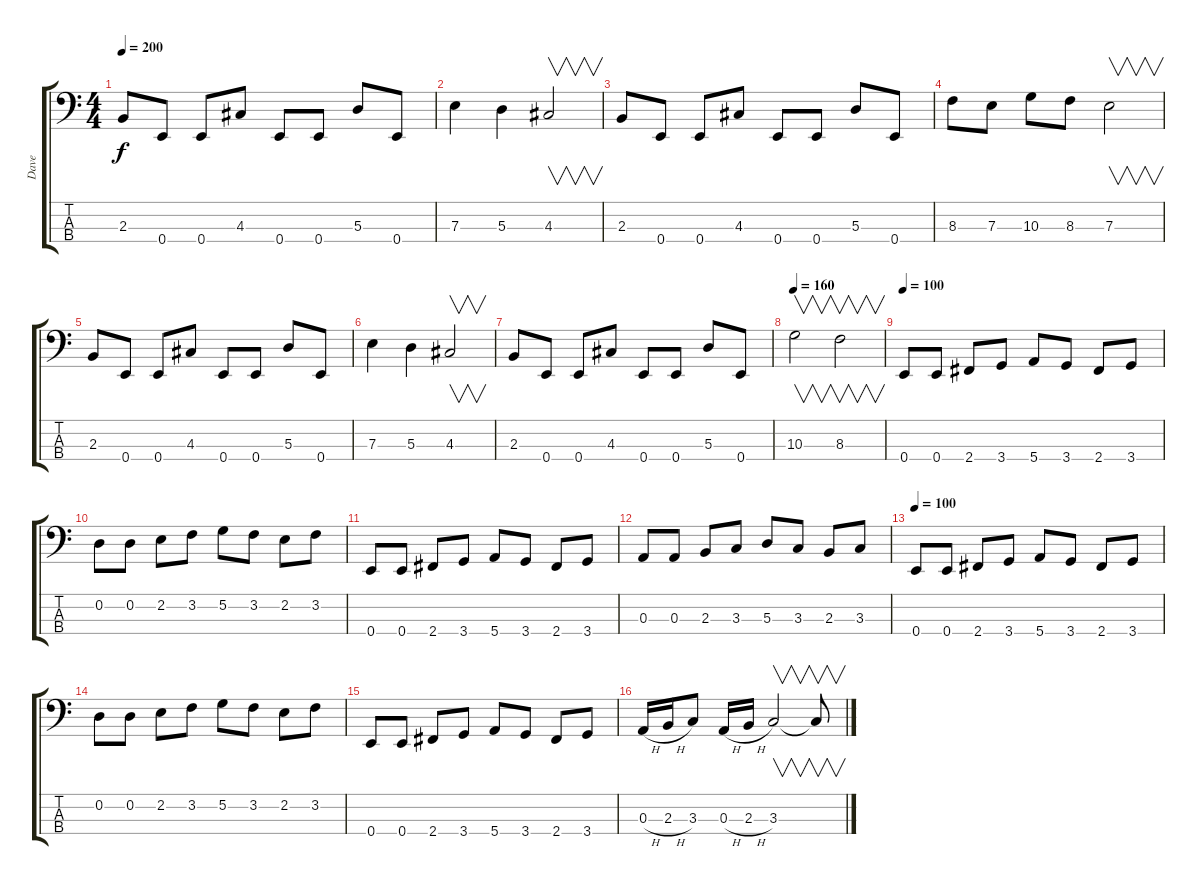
\track ("Dave" "Dave") {instrument electricbassfinger}
\staff {score tabs}
\tuning (G2 D2 A1 E1) {hide}
\ts (4 4)
\tempo 200
\clef f4
\ks c
2.3.8{dy f} 0.4.8 0.4.8 4.3.8 0.4.8 0.4.8 5.3.8 0.4.8 |
7.3.4 5.3.4 4.3.2{v} |
2.3.8 0.4.8 0.4.8 4.3.8 0.4.8 0.4.8 5.3.8 0.4.8 |
8.3.8 7.3.8 10.3.8 8.3.8 7.3.2{v} |
2.3.8 0.4.8 0.4.8 4.3.8 0.4.8 0.4.8 5.3.8 0.4.8 |
7.3.4 5.3.4 4.3.2{v} |
2.3.8 0.4.8 0.4.8 4.3.8 0.4.8 0.4.8 5.3.8 0.4.8 |
\tempo 160
10.3.2{v} 8.3.2{v} |
\tempo 100
0.4.8 0.4.8 2.4.8 3.4.8 5.4.8 3.4.8 2.4.8 3.4.8 |
0.2.8 0.2.8 2.2.8 3.2.8 5.2.8 3.2.8 2.2.8 3.2.8 |
0.4.8 0.4.8 2.4.8 3.4.8 5.4.8 3.4.8 2.4.8 3.4.8 |
0.3.8 0.3.8 2.3.8 3.3.8 5.3.8 3.3.8 2.3.8 3.3.8 |
\tempo 100
0.4.8 0.4.8 2.4.8 3.4.8 5.4.8 3.4.8 2.4.8 3.4.8 |
0.2.8 0.2.8 2.2.8 3.2.8 5.2.8 3.2.8 2.2.8 3.2.8 |
0.4.8 0.4.8 2.4.8 3.4.8 5.4.8 3.4.8 2.4.8 3.4.8 |
0.3{h}.16 2.3{h}.16 3.3.8 0.3{h}.16 2.3{h}.16 3.3.2{v} 3.3{t}.8{v}
